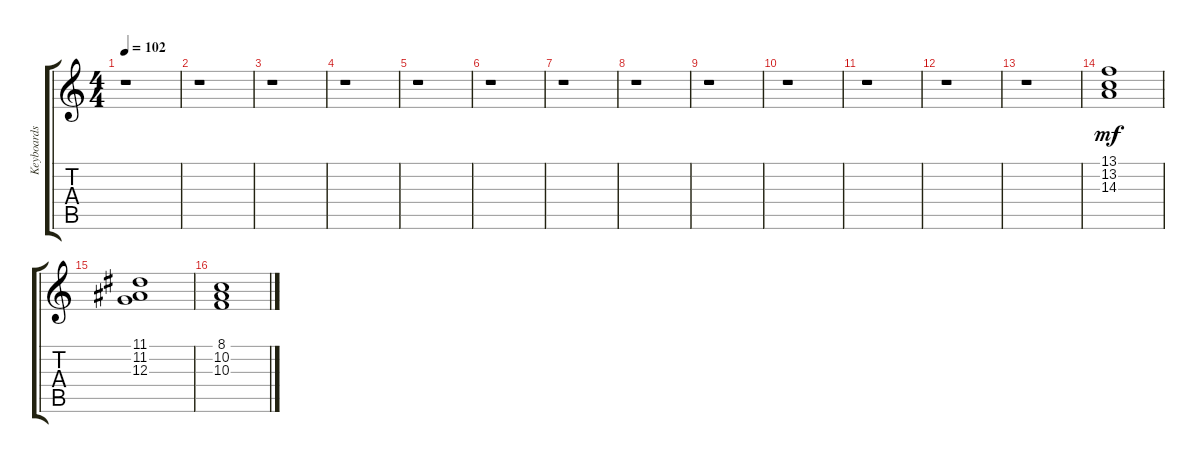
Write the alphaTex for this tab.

\track ("Keyboards" "Keyboards") {instrument rockorgan}
\staff {score tabs}
\tuning (E4 B3 G3 D3 A2 E2) {hide}
\ts (4 4)
\tempo 102
\clef g2
\ks c
r.1{dy mf instrument rockorgan} |
r.1 |
r.1 |
r.1 |
r.1 |
r.1 |
r.1 |
r.1 |
r.1 |
r.1 |
r.1 |
r.1 |
r.1 |
(13.1 13.2 14.3).1 |
(11.1 11.2 12.3).1 |
(8.1 10.2 10.3).1
